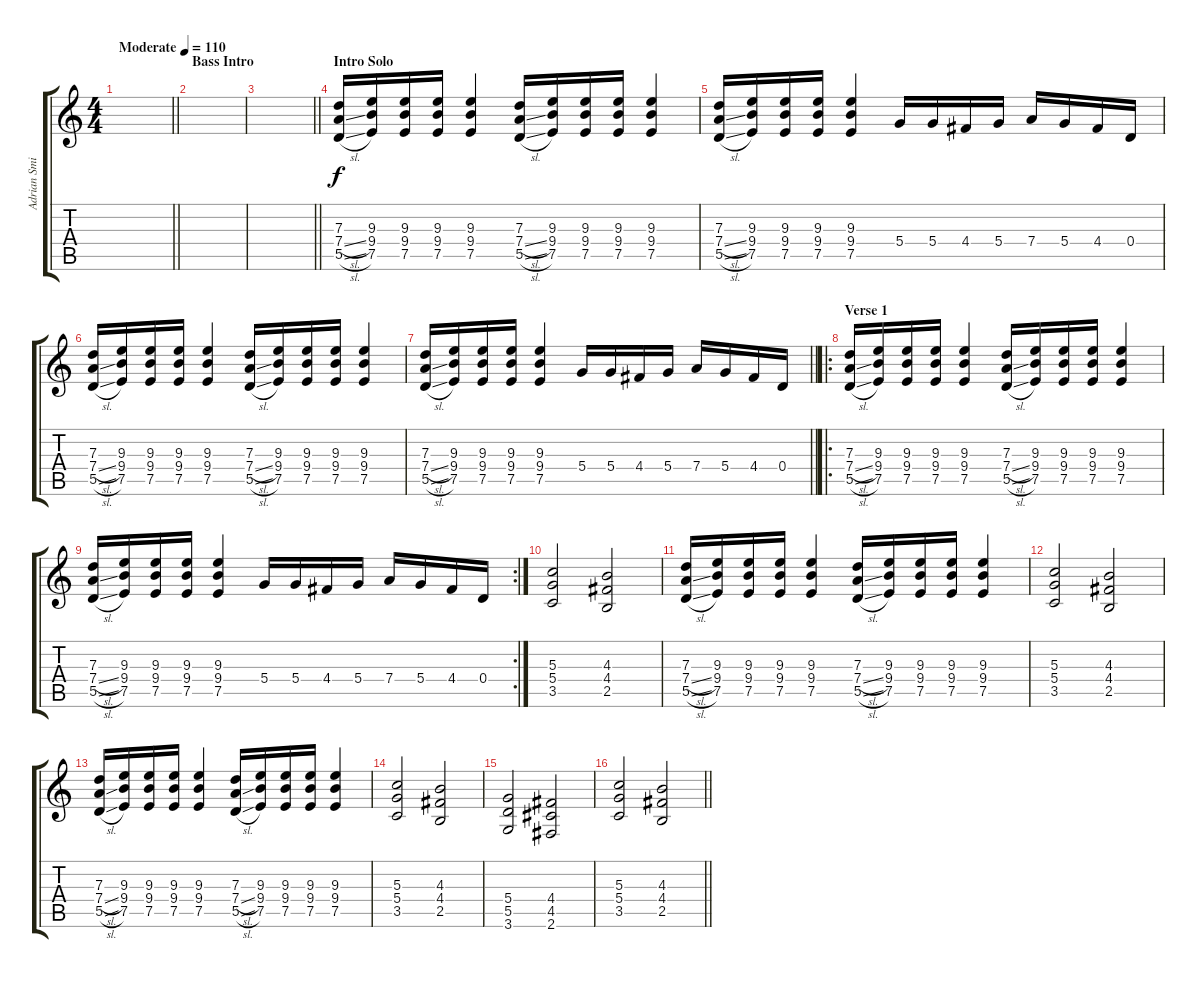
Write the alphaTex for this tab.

\track ("Adrian Smith" "Adrian Smi") {instrument distortionguitar}
\staff {score tabs}
\tuning (E4 B3 G3 D3 A2 E2) {hide}
\ts (4 4)
\tempo (110 "Moderate")
\clef g2
\barLineRight lightlight
\ks c
|
\section ("" "Bass Intro ")
|
\barLineRight lightlight
|
\section ("" "Intro Solo")
(7.3 7.4{sl} 5.5{sl}).16 (9.3 9.4 7.5).16 (9.3 9.4 7.5).16 (9.3 9.4 7.5).16 (9.3 9.4 7.5).4 (7.3 7.4{sl} 5.5{sl}).16 (9.3 9.4 7.5).16 (9.3 9.4 7.5).16 (9.3 9.4 7.5).16 (9.3 9.4 7.5).4 |
(7.3 7.4{sl} 5.5{sl}).16 (9.3 9.4 7.5).16 (9.3 9.4 7.5).16 (9.3 9.4 7.5).16 (9.3 9.4 7.5).4 5.4.16 5.4.16 4.4.16 5.4.16 7.4.16 5.4.16 4.4.16 0.4.16 |
(7.3 7.4{sl} 5.5{sl}).16 (9.3 9.4 7.5).16 (9.3 9.4 7.5).16 (9.3 9.4 7.5).16 (9.3 9.4 7.5).4 (7.3 7.4{sl} 5.5{sl}).16 (9.3 9.4 7.5).16 (9.3 9.4 7.5).16 (9.3 9.4 7.5).16 (9.3 9.4 7.5).4 |
\barLineRight lightlight
(7.3 7.4{sl} 5.5{sl}).16 (9.3 9.4 7.5).16 (9.3 9.4 7.5).16 (9.3 9.4 7.5).16 (9.3 9.4 7.5).4 5.4.16 5.4.16 4.4.16 5.4.16 7.4.16 5.4.16 4.4.16 0.4.16 |
\ro
\section ("" "Verse 1")
(7.3 7.4{sl} 5.5{sl}).16 (9.3 9.4 7.5).16 (9.3 9.4 7.5).16 (9.3 9.4 7.5).16 (9.3 9.4 7.5).4 (7.3 7.4{sl} 5.5{sl}).16 (9.3 9.4 7.5).16 (9.3 9.4 7.5).16 (9.3 9.4 7.5).16 (9.3 9.4 7.5).4 |
\rc 2
(7.3 7.4{sl} 5.5{sl}).16 (9.3 9.4 7.5).16 (9.3 9.4 7.5).16 (9.3 9.4 7.5).16 (9.3 9.4 7.5).4 5.4.16 5.4.16 4.4.16 5.4.16 7.4.16 5.4.16 4.4.16 0.4.16 |
(5.3 5.4 3.5).2 (4.3 4.4 2.5).2 |
(7.3 7.4{sl} 5.5{sl}).16 (9.3 9.4 7.5).16 (9.3 9.4 7.5).16 (9.3 9.4 7.5).16 (9.3 9.4 7.5).4 (7.3 7.4{sl} 5.5{sl}).16 (9.3 9.4 7.5).16 (9.3 9.4 7.5).16 (9.3 9.4 7.5).16 (9.3 9.4 7.5).4 |
(5.3 5.4 3.5).2 (4.3 4.4 2.5).2 |
(7.3 7.4{sl} 5.5{sl}).16 (9.3 9.4 7.5).16 (9.3 9.4 7.5).16 (9.3 9.4 7.5).16 (9.3 9.4 7.5).4 (7.3 7.4{sl} 5.5{sl}).16 (9.3 9.4 7.5).16 (9.3 9.4 7.5).16 (9.3 9.4 7.5).16 (9.3 9.4 7.5).4 |
(5.3 5.4 3.5).2 (4.3 4.4 2.5).2 |
(5.4 5.5 3.6).2 (4.4 4.5 2.6).2 |
\barLineRight lightlight
(5.3 5.4 3.5).2 (4.3 4.4 2.5).2
